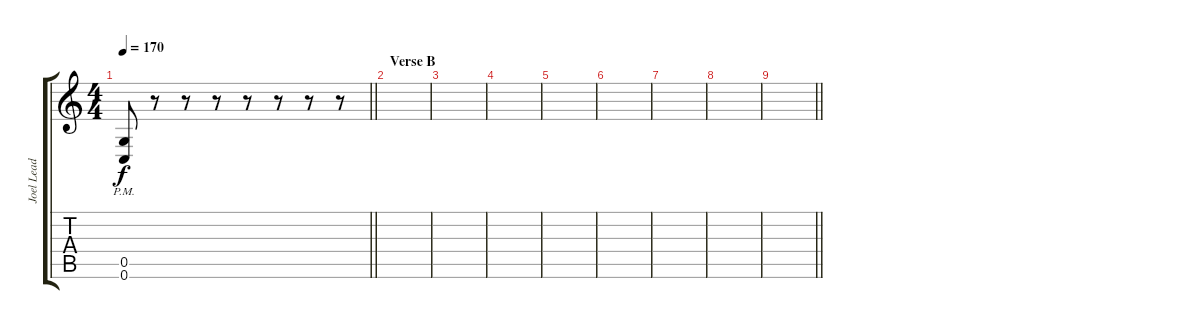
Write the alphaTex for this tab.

\track ("Joel Lead" "Joel Lead") {instrument distortionguitar}
\staff {score tabs}
\tuning (D4 A3 F3 C3 G2 C2) {hide}
\ts (4 4)
\tempo 170
\clef g2
\barLineRight lightlight
\ks c
(0.5{pm} 0.6{pm}).8{dy f} r.8 r.8 r.8 r.8 r.8 r.8 r.8 |
\section ("" "Verse B")
|
|
|
|
|
|
|
\barLineRight lightlight
